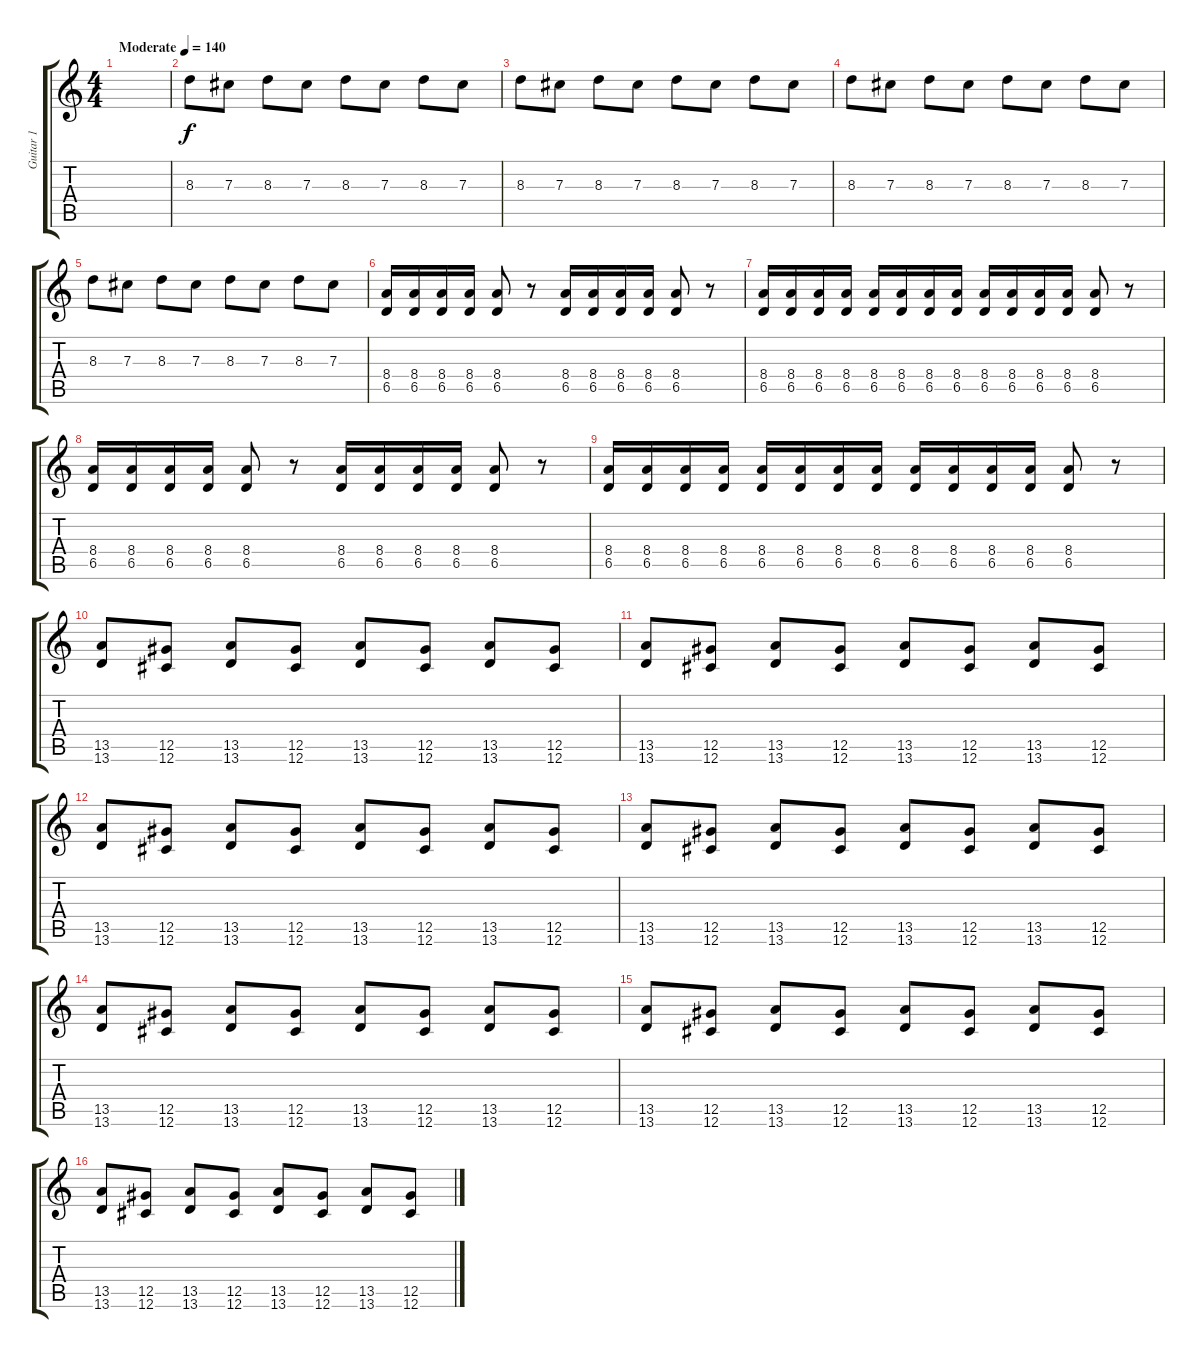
\track ("Guitar 1" "Guitar 1") {instrument overdrivenguitar}
\staff {score tabs}
\tuning (Eb4 Bb3 Gb3 Db3 Ab2 Db2) {hide}
\ts (4 4)
\tempo (140 "Moderate")
\clef g2
\ks c
|
8.3.8 7.3.8 8.3.8 7.3.8 8.3.8 7.3.8 8.3.8 7.3.8 |
8.3.8 7.3.8 8.3.8 7.3.8 8.3.8 7.3.8 8.3.8 7.3.8 |
8.3.8 7.3.8 8.3.8 7.3.8 8.3.8 7.3.8 8.3.8 7.3.8 |
8.3.8 7.3.8 8.3.8 7.3.8 8.3.8 7.3.8 8.3.8 7.3.8 |
(8.4 6.5).16 (8.4 6.5).16 (8.4 6.5).16 (8.4 6.5).16 (8.4 6.5).8 r.8 (8.4 6.5).16 (8.4 6.5).16 (8.4 6.5).16 (8.4 6.5).16 (8.4 6.5).8 r.8 |
(8.4 6.5).16 (8.4 6.5).16 (8.4 6.5).16 (8.4 6.5).16 (8.4 6.5).16 (8.4 6.5).16 (8.4 6.5).16 (8.4 6.5).16 (8.4 6.5).16 (8.4 6.5).16 (8.4 6.5).16 (8.4 6.5).16 (8.4 6.5).8 r.8 |
(8.4 6.5).16 (8.4 6.5).16 (8.4 6.5).16 (8.4 6.5).16 (8.4 6.5).8 r.8 (8.4 6.5).16 (8.4 6.5).16 (8.4 6.5).16 (8.4 6.5).16 (8.4 6.5).8 r.8 |
(8.4 6.5).16 (8.4 6.5).16 (8.4 6.5).16 (8.4 6.5).16 (8.4 6.5).16 (8.4 6.5).16 (8.4 6.5).16 (8.4 6.5).16 (8.4 6.5).16 (8.4 6.5).16 (8.4 6.5).16 (8.4 6.5).16 (8.4 6.5).8 r.8 |
(13.5 13.6).8 (12.5 12.6).8 (13.5 13.6).8 (12.5 12.6).8 (13.5 13.6).8 (12.5 12.6).8 (13.5 13.6).8 (12.5 12.6).8 |
(13.5 13.6).8 (12.5 12.6).8 (13.5 13.6).8 (12.5 12.6).8 (13.5 13.6).8 (12.5 12.6).8 (13.5 13.6).8 (12.5 12.6).8 |
(13.5 13.6).8 (12.5 12.6).8 (13.5 13.6).8 (12.5 12.6).8 (13.5 13.6).8 (12.5 12.6).8 (13.5 13.6).8 (12.5 12.6).8 |
(13.5 13.6).8 (12.5 12.6).8 (13.5 13.6).8 (12.5 12.6).8 (13.5 13.6).8 (12.5 12.6).8 (13.5 13.6).8 (12.5 12.6).8 |
(13.5 13.6).8 (12.5 12.6).8 (13.5 13.6).8 (12.5 12.6).8 (13.5 13.6).8 (12.5 12.6).8 (13.5 13.6).8 (12.5 12.6).8 |
(13.5 13.6).8 (12.5 12.6).8 (13.5 13.6).8 (12.5 12.6).8 (13.5 13.6).8 (12.5 12.6).8 (13.5 13.6).8 (12.5 12.6).8 |
(13.5 13.6).8 (12.5 12.6).8 (13.5 13.6).8 (12.5 12.6).8 (13.5 13.6).8 (12.5 12.6).8 (13.5 13.6).8 (12.5 12.6).8
